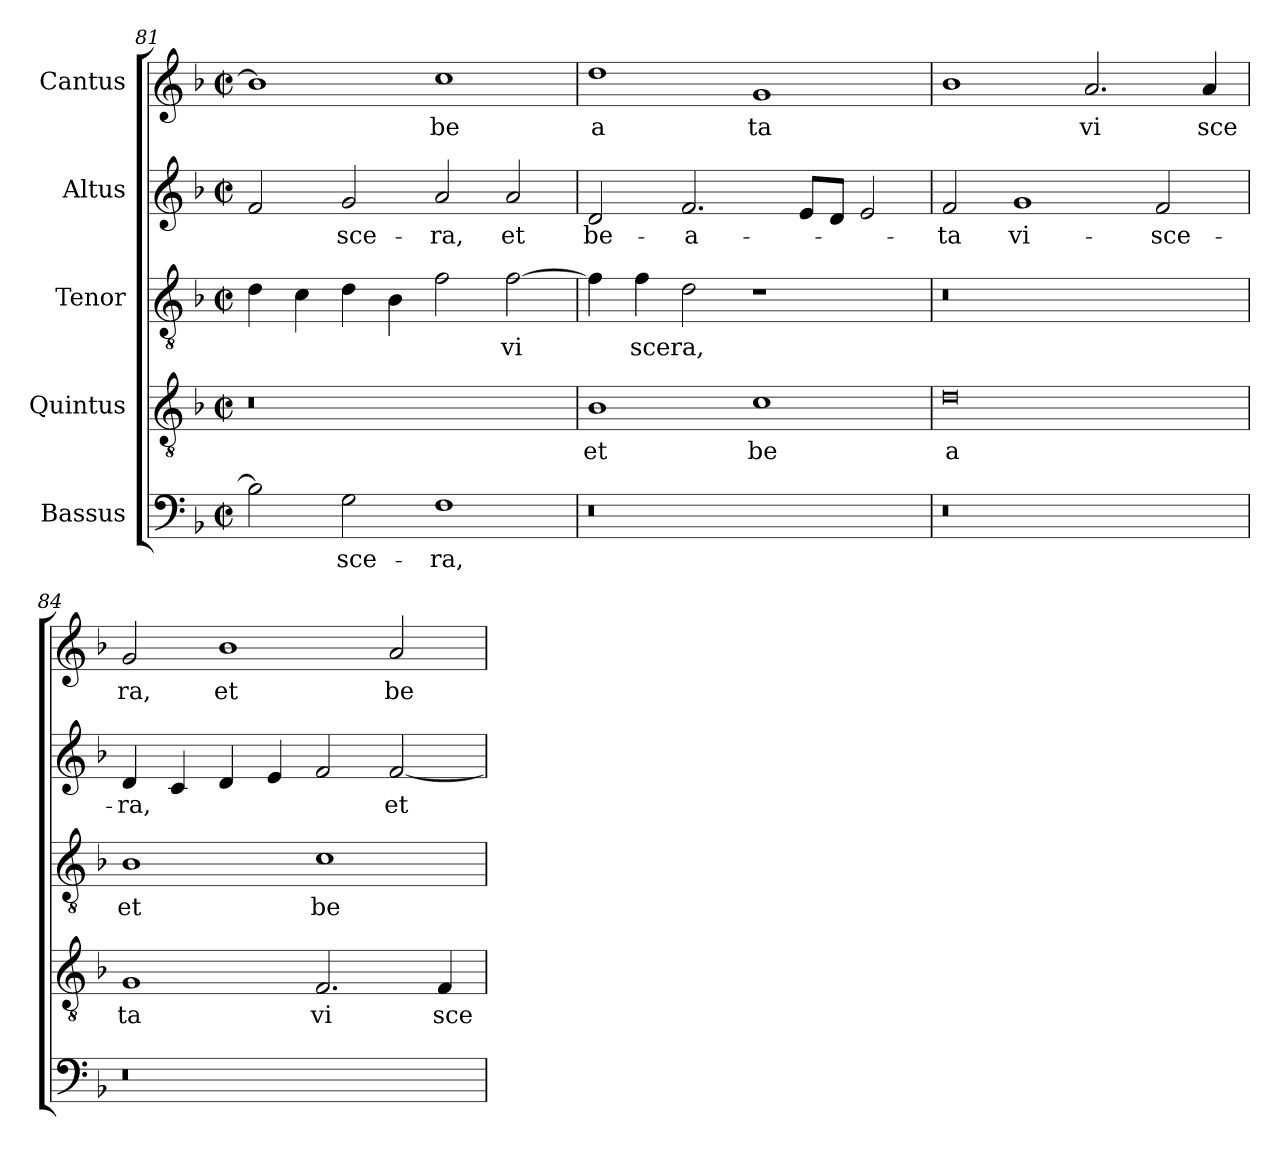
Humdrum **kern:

**kern	**text	**kern	**text	**kern	**text	**kern	**text	**kern	**text
*part5	*part5	*part4	*part4	*part3	*part3	*part2	*part2	*part1	*part1
*staff5	*staff5	*staff4	*staff4	*staff3	*staff3	*staff2	*staff2	*staff1	*staff1
*I"Bassus	*	*I"Quintus	*	*I"Tenor	*	*I"Altus	*	*I"Cantus	*
*clefF4	*	*clefGv2	*	*clefGv2	*	*clefG2	*	*clefG2	*
*k[b-]	*	*k[b-]	*	*k[b-]	*	*k[b-]	*	*k[b-]	*
*F:	*	*F:	*	*F:	*	*F:	*	*F:	*
*M2/2	*	*M2/2	*	*M2/2	*	*M2/2	*	*M2/2	*
*met(c|)	*	*met(c|)	*	*met(c|)	*	*met(c|)	*	*met(c|)	*
=81	=81	=81	=81	=81	=81	=81	=81	=81	=81
2B-\]	.	0r	.	4d\	.	2f/	.	1b-]	.
.	.	.	.	4c\	.	.	.	.	.
!	!LO:LY:b:cj	!	!	!	!	!	!LO:LY:b:cj	!	!
2G\	-sce-	.	.	4d\	.	2g/	-sce-	.	.
.	.	.	.	4B-\	.	.	.	.	.
!	!LO:LY:b:cj	!	!	!	!	!	!LO:LY:b:cj	!	!LO:LY:b:cj
1F	-ra,	.	.	2f\	.	2a/	-ra,	1cc	be
!	!	!	!	!	!LO:LY:b:cj	!	!LO:LY:b:cj	!	!
.	.	.	.	[>2f\	vi	2a/	et	.	.
=82	=82	=82	=82	=82	=82	=82	=82	=82	=82
!	!	!	!LO:LY:b:cj	!	!	!	!LO:LY:b:cj	!	!LO:LY:b:cj
0r	.	1B-	et	4f\]	.	2d/	be-	1dd	a
!	!	!	!	!	!LO:LY:b:cj	!	!	!	!
.	.	.	.	4f\	scera,	.	.	.	.
!	!	!	!	!	!	!	!LO:LY:b:cj	!	!
.	.	.	.	2d\	.	2.f/	-a-	.	.
!	!	!	!LO:LY:b:cj	!	!	!	!	!	!LO:LY:b:cj
.	.	1c	be	1r	.	.	.	1g	ta
.	.	.	.	.	.	8e/L	.	.	.
.	.	.	.	.	.	8d/J	.	.	.
.	.	.	.	.	.	2e/	.	.	.
=83	=83	=83	=83	=83	=83	=83	=83	=83	=83
!	!	!	!LO:LY:b:cj	!	!	!	!LO:LY:b:cj	!	!
0r	.	0d	a	0r	.	2f/	-ta	1b-	.
!	!	!	!	!	!	!	!LO:LY:b:cj	!	!
.	.	.	.	.	.	1g	vi-	.	.
!	!	!	!	!	!	!	!	!	!LO:LY:b:cj
.	.	.	.	.	.	.	.	2.a/	vi
!	!	!	!	!	!	!	!LO:LY:b:cj	!	!
.	.	.	.	.	.	2f/	-sce-	.	.
!	!	!	!	!	!	!	!	!	!LO:LY:b:cj
.	.	.	.	.	.	.	.	4a/	sce
=84	=84	=84	=84	=84	=84	=84	=84	=84	=84
!	!	!	!LO:LY:b:cj	!	!LO:LY:b:cj	!	!LO:LY:b	!	!LO:LY:b:cj
0r	.	1G	ta	1B-	et	4d/	-ra,	2g/	ra,
.	.	.	.	.	.	4c/	.	.	.
!	!	!	!	!	!	!	!	!	!LO:LY:b:cj
.	.	.	.	.	.	4d/	.	1b-	et
.	.	.	.	.	.	4e/	.	.	.
!	!	!	!LO:LY:b:cj	!	!LO:LY:b:cj	!	!	!	!
.	.	2.F/	vi	1c	be	2f/	.	.	.
!	!	!	!	!	!	!	!LO:LY:b:cj	!	!LO:LY:b:cj
.	.	.	.	.	.	[>2f/	et	2a/	be
!	!	!	!LO:LY:b:cj	!	!	!	!	!	!
.	.	4F/	sce	.	.	.	.	.	.
=	=	=	=	=	=	=	=	=	=
*-	*-	*-	*-	*-	*-	*-	*-	*-	*-
